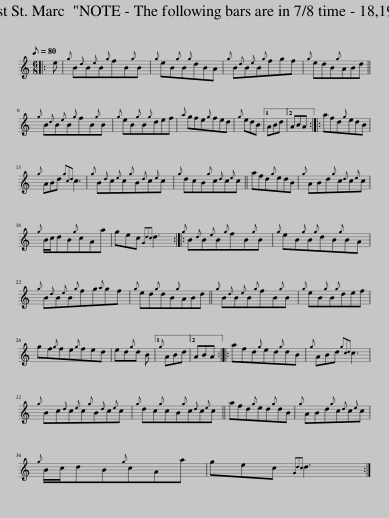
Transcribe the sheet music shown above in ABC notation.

X:1
L:1/8
Q:1/8=80
M:6/8
I:linebreak $
K:C
V:1 treble
V:1
|: e |{g} B{d}B{e}B{g}fB{g}B |{g} eB{g}B{g}dBA |{g} B{d}B{e}B{g}fgf |{g} edB{g}ABd ||$ %5
{g} B{d}B{e}B{g}fB{g}B |{g} eB{g}B{g}def |{a} gfe{g}fed |{g} edB |1 ABd ||2 %10
 ABA :: afd{g}edB |${g} ABd{gcd} c3 |{g} B{d}c{e}c{g}B{d}c{e}c |{g} dcB{g}c{d}c{e}c || %15
 afd{g}edB |{g} ABd{g}c{d}c{e}c |${g} B/c/dB{g}cAa | gec{Gdc} d3 ::{g} B{d}B{e}B{g}fB{g}B | %20
{g} eB{g}B{g}dB{g}BA |${g} B{d}B{e}B{g}fg{a}gf |{g} ed{g}dB{g}ABd ||{g} B{d}B{e}B{g}fB{g}B |{g} eB{g}B{g}def |$ %25
 gf{g}fe{g}fed | ed{g}d B |1{g} ABd ||2 ABA :: afd{g}ed{g}dB | %30
{g} ABd{gcd} c3 |${g} Bc{d}c{e}c{g}B{d}c{e}c |{g} dc{g}cB{g}c{d}c{e}c || afd{g}ed{g}dB |{g} ABd{g}c{d}c{e}c |$ %35
{g} B/c/dB{g}cAa | gec{Gdc} d3 :| %37
